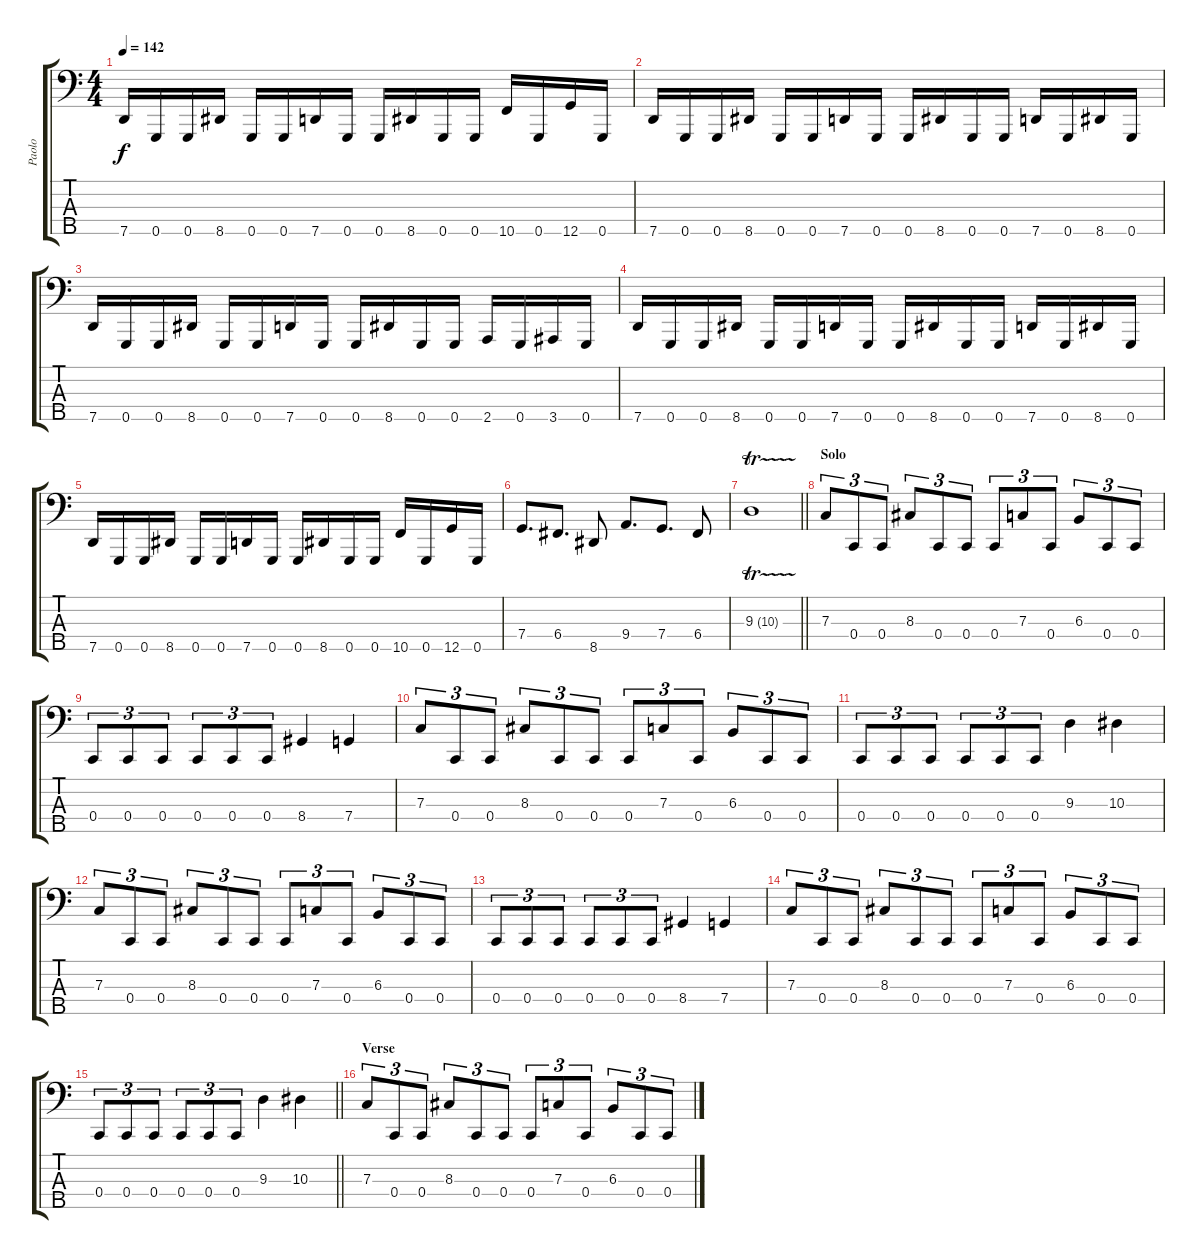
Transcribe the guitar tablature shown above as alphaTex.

\track ("Paolo" "Paolo") {instrument electricbasspick}
\staff {score tabs}
\tuning (Eb2 Bb1 F1 C1 G0) {hide}
\ts (4 4)
\tempo 142
\clef f4
\ks c
7.5.16{dy f} 0.5.16 0.5.16 8.5.16 0.5.16 0.5.16 7.5.16 0.5.16 0.5.16 8.5.16 0.5.16 0.5.16 10.5.16 0.5.16 12.5.16 0.5.16 |
7.5.16 0.5.16 0.5.16 8.5.16 0.5.16 0.5.16 7.5.16 0.5.16 0.5.16 8.5.16 0.5.16 0.5.16 7.5.16 0.5.16 8.5.16 0.5.16 |
7.5.16 0.5.16 0.5.16 8.5.16 0.5.16 0.5.16 7.5.16 0.5.16 0.5.16 8.5.16 0.5.16 0.5.16 2.5.16 0.5.16 3.5.16 0.5.16 |
7.5.16 0.5.16 0.5.16 8.5.16 0.5.16 0.5.16 7.5.16 0.5.16 0.5.16 8.5.16 0.5.16 0.5.16 7.5.16 0.5.16 8.5.16 0.5.16 |
7.5.16 0.5.16 0.5.16 8.5.16 0.5.16 0.5.16 7.5.16 0.5.16 0.5.16 8.5.16 0.5.16 0.5.16 10.5.16 0.5.16 12.5.16 0.5.16 |
7.4.8{d} 6.4.8{d} 8.5.8 9.4.8{d} 7.4.8{d} 6.4.8 |
\barLineRight lightlight
9.3{tr (10 16)}.1 |
\section ("" "Solo")
7.3.8{tu (3 2)} 0.4.8{tu (3 2)} 0.4.8{tu (3 2)} 8.3.8{tu (3 2)} 0.4.8{tu (3 2)} 0.4.8{tu (3 2)} 0.4.8{tu (3 2)} 7.3.8{tu (3 2)} 0.4.8{tu (3 2)} 6.3.8{tu (3 2)} 0.4.8{tu (3 2)} 0.4.8{tu (3 2)} |
0.4.8{tu (3 2)} 0.4.8{tu (3 2)} 0.4.8{tu (3 2)} 0.4.8{tu (3 2)} 0.4.8{tu (3 2)} 0.4.8{tu (3 2)} 8.4.4 7.4.4 |
7.3.8{tu (3 2)} 0.4.8{tu (3 2)} 0.4.8{tu (3 2)} 8.3.8{tu (3 2)} 0.4.8{tu (3 2)} 0.4.8{tu (3 2)} 0.4.8{tu (3 2)} 7.3.8{tu (3 2)} 0.4.8{tu (3 2)} 6.3.8{tu (3 2)} 0.4.8{tu (3 2)} 0.4.8{tu (3 2)} |
0.4.8{tu (3 2)} 0.4.8{tu (3 2)} 0.4.8{tu (3 2)} 0.4.8{tu (3 2)} 0.4.8{tu (3 2)} 0.4.8{tu (3 2)} 9.3.4 10.3.4 |
7.3.8{tu (3 2)} 0.4.8{tu (3 2)} 0.4.8{tu (3 2)} 8.3.8{tu (3 2)} 0.4.8{tu (3 2)} 0.4.8{tu (3 2)} 0.4.8{tu (3 2)} 7.3.8{tu (3 2)} 0.4.8{tu (3 2)} 6.3.8{tu (3 2)} 0.4.8{tu (3 2)} 0.4.8{tu (3 2)} |
0.4.8{tu (3 2)} 0.4.8{tu (3 2)} 0.4.8{tu (3 2)} 0.4.8{tu (3 2)} 0.4.8{tu (3 2)} 0.4.8{tu (3 2)} 8.4.4 7.4.4 |
7.3.8{tu (3 2)} 0.4.8{tu (3 2)} 0.4.8{tu (3 2)} 8.3.8{tu (3 2)} 0.4.8{tu (3 2)} 0.4.8{tu (3 2)} 0.4.8{tu (3 2)} 7.3.8{tu (3 2)} 0.4.8{tu (3 2)} 6.3.8{tu (3 2)} 0.4.8{tu (3 2)} 0.4.8{tu (3 2)} |
\barLineRight lightlight
0.4.8{tu (3 2)} 0.4.8{tu (3 2)} 0.4.8{tu (3 2)} 0.4.8{tu (3 2)} 0.4.8{tu (3 2)} 0.4.8{tu (3 2)} 9.3.4 10.3.4 |
\section ("" "Verse")
7.3.8{tu (3 2)} 0.4.8{tu (3 2)} 0.4.8{tu (3 2)} 8.3.8{tu (3 2)} 0.4.8{tu (3 2)} 0.4.8{tu (3 2)} 0.4.8{tu (3 2)} 7.3.8{tu (3 2)} 0.4.8{tu (3 2)} 6.3.8{tu (3 2)} 0.4.8{tu (3 2)} 0.4.8{tu (3 2)}
